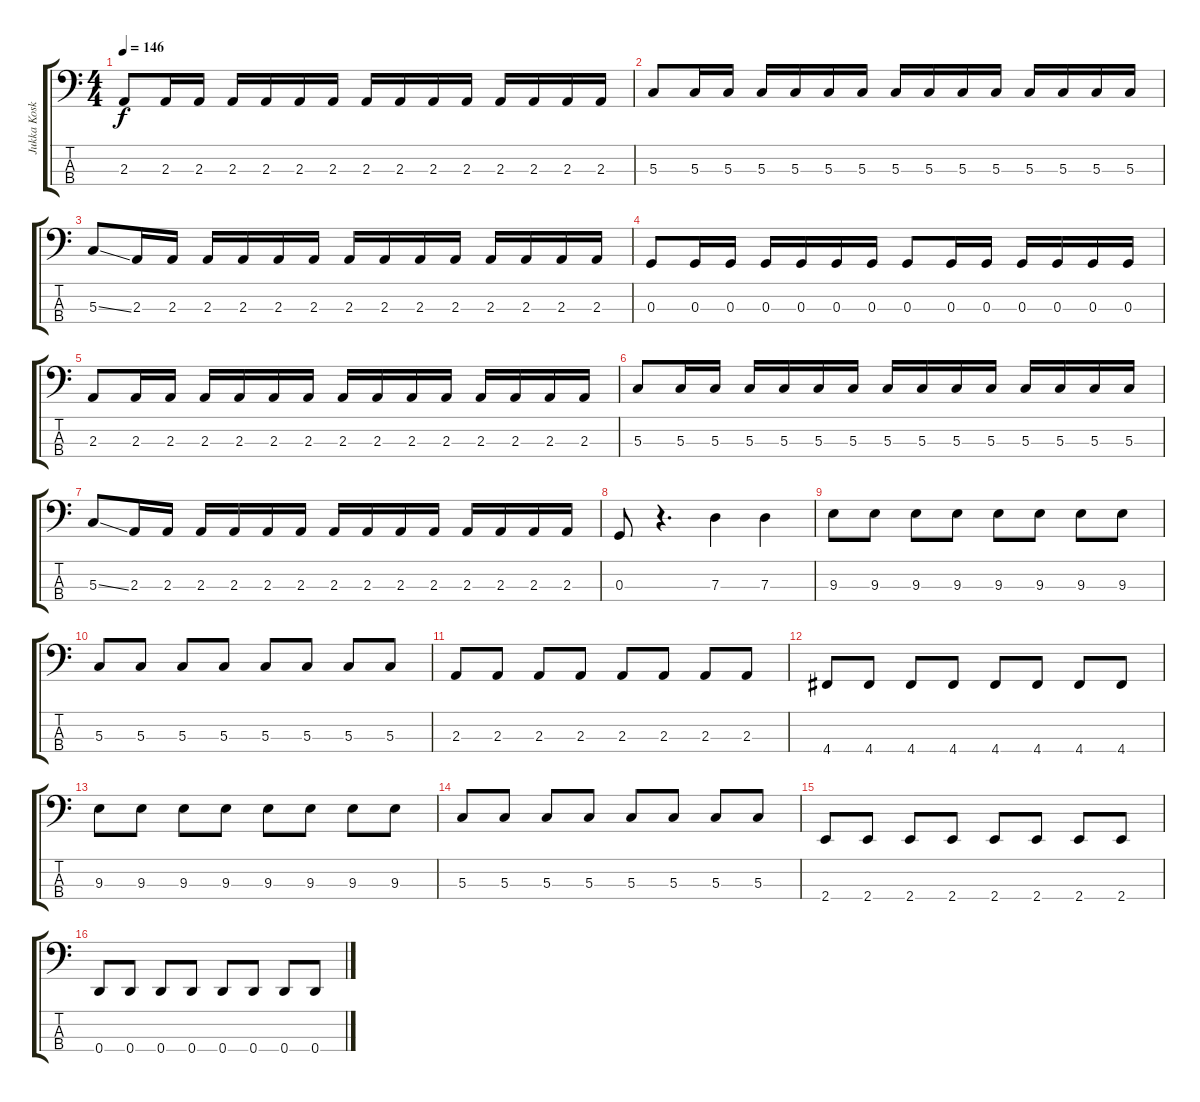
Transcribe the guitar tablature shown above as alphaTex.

\track ("Jukka Koskinen" "Jukka Kosk") {instrument electricbasspick}
\staff {score tabs}
\tuning (F2 C2 G1 D1) {hide}
\ts (4 4)
\tempo 146
\clef f4
\ks c
2.3.8{dy f} 2.3.16 2.3.16 2.3.16 2.3.16 2.3.16 2.3.16 2.3.16 2.3.16 2.3.16 2.3.16 2.3.16 2.3.16 2.3.16 2.3.16 |
5.3.8 5.3.16 5.3.16 5.3.16 5.3.16 5.3.16 5.3.16 5.3.16 5.3.16 5.3.16 5.3.16 5.3.16 5.3.16 5.3.16 5.3.16 |
5.3{ss}.8 2.3.16 2.3.16 2.3.16 2.3.16 2.3.16 2.3.16 2.3.16 2.3.16 2.3.16 2.3.16 2.3.16 2.3.16 2.3.16 2.3.16 |
0.3.8 0.3.16 0.3.16 0.3.16 0.3.16 0.3.16 0.3.16 0.3.8 0.3.16 0.3.16 0.3.16 0.3.16 0.3.16 0.3.16 |
2.3.8 2.3.16 2.3.16 2.3.16 2.3.16 2.3.16 2.3.16 2.3.16 2.3.16 2.3.16 2.3.16 2.3.16 2.3.16 2.3.16 2.3.16 |
5.3.8 5.3.16 5.3.16 5.3.16 5.3.16 5.3.16 5.3.16 5.3.16 5.3.16 5.3.16 5.3.16 5.3.16 5.3.16 5.3.16 5.3.16 |
5.3{ss}.8 2.3.16 2.3.16 2.3.16 2.3.16 2.3.16 2.3.16 2.3.16 2.3.16 2.3.16 2.3.16 2.3.16 2.3.16 2.3.16 2.3.16 |
0.3.8 r.4{d} 7.3.4 7.3.4 |
9.3.8 9.3.8 9.3.8 9.3.8 9.3.8 9.3.8 9.3.8 9.3.8 |
5.3.8 5.3.8 5.3.8 5.3.8 5.3.8 5.3.8 5.3.8 5.3.8 |
2.3.8 2.3.8 2.3.8 2.3.8 2.3.8 2.3.8 2.3.8 2.3.8 |
4.4.8 4.4.8 4.4.8 4.4.8 4.4.8 4.4.8 4.4.8 4.4.8 |
9.3.8 9.3.8 9.3.8 9.3.8 9.3.8 9.3.8 9.3.8 9.3.8 |
5.3.8 5.3.8 5.3.8 5.3.8 5.3.8 5.3.8 5.3.8 5.3.8 |
2.4.8 2.4.8 2.4.8 2.4.8 2.4.8 2.4.8 2.4.8 2.4.8 |
0.4.8 0.4.8 0.4.8 0.4.8 0.4.8 0.4.8 0.4.8 0.4.8
